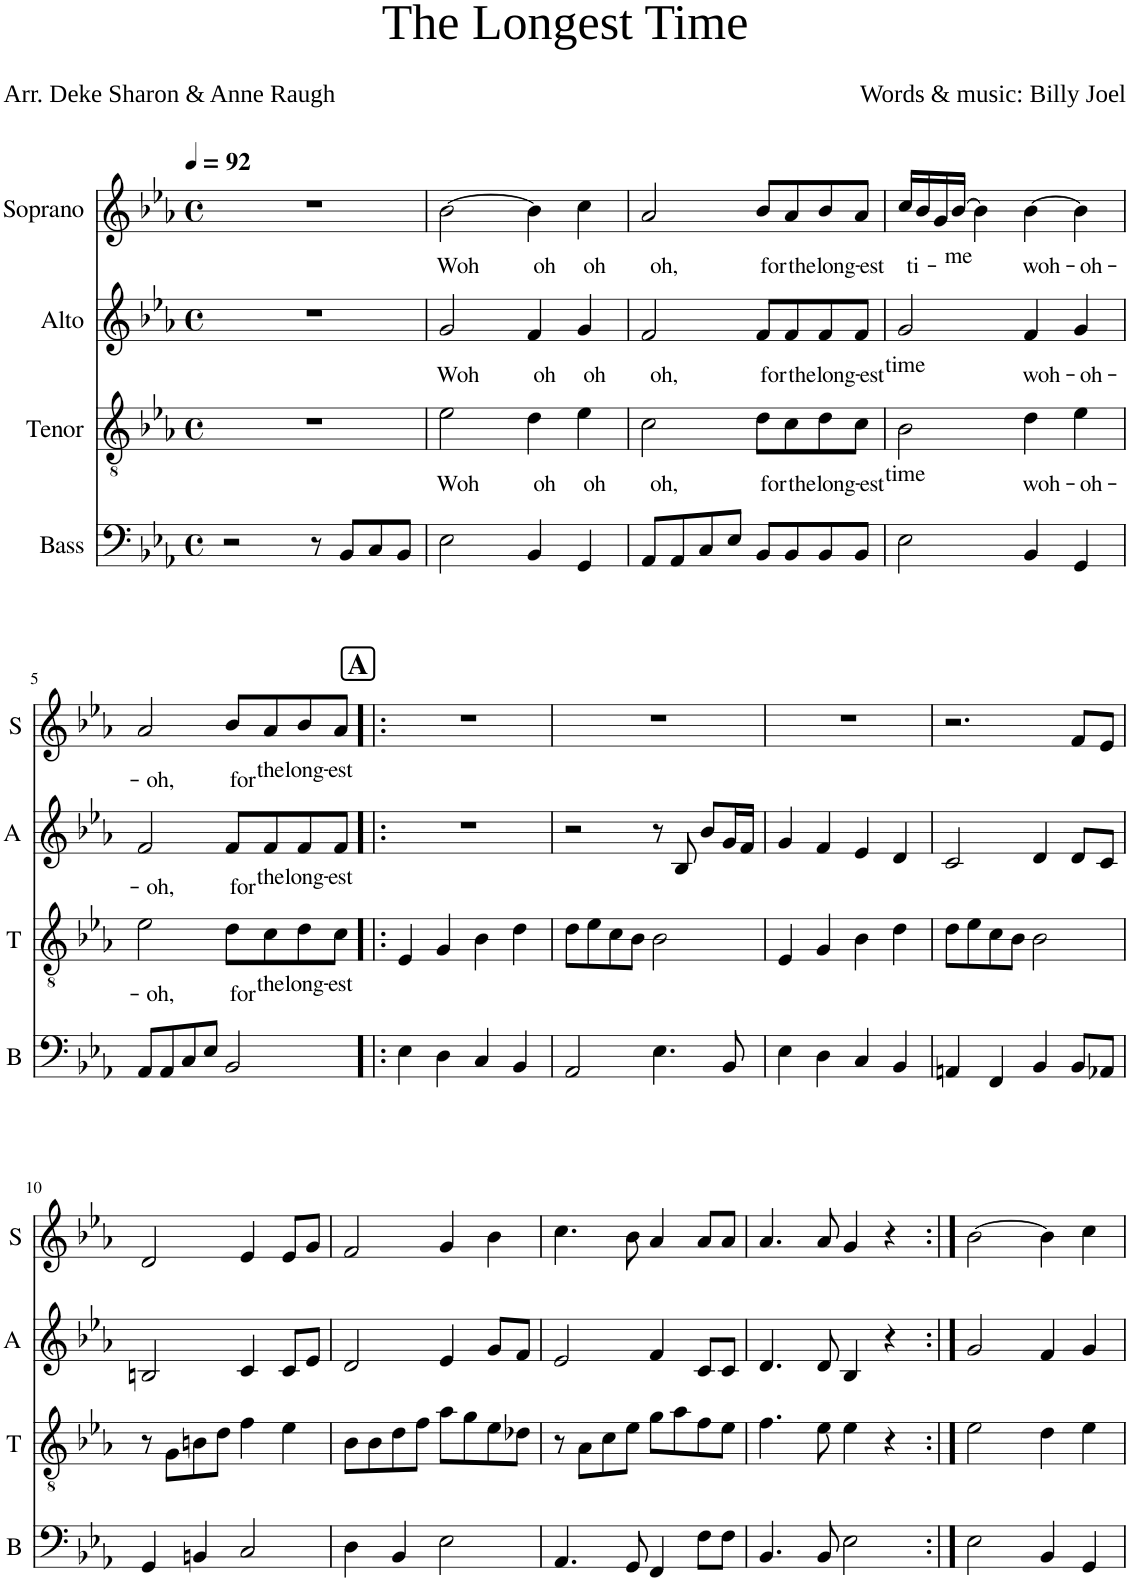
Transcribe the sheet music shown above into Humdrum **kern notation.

**kern	**kern	**text	**kern	**text	**kern	**text
*part4	*part3	*part3	*part2	*part2	*part1	*part1
*staff4	*staff3	*staff3	*staff2	*staff2	*staff1	*staff1
*I"Bass	*I"Tenor	*	*I"Alto	*	*I"Soprano	*
*I'B	*I'T	*	*I'A	*	*I'S	*
*clefF4	*clefGv2	*	*clefG2	*	*clefG2	*
*k[b-e-a-]	*k[b-e-a-]	*	*k[b-e-a-]	*	*k[b-e-a-]	*
*M4/4	*M4/4	*	*M4/4	*	*M4/4	*
*met(c)	*met(c)	*	*met(c)	*	*met(c)	*
*MM92	*MM92	*	*MM92	*	*MM92	*
=1	=1	=1	=1	=1	=1	=1
2r	1r	.	1r	.	1r	.
8r	.	.	.	.	.	.
8BB-/L	.	.	.	.	.	.
8C/	.	.	.	.	.	.
8BB-/J	.	.	.	.	.	.
=2	=2	=2	=2	=2	=2	=2
!	!	!LO:LY:b	!	!LO:LY:b	!	!LO:LY:b
2E-\	2e-\	Woh	2g/	Woh	[2b-\	Woh
!	!	!LO:LY:b	!	!LO:LY:b	!	!LO:LY:b
4BB-/	4d\	oh	4f/	oh	4b-\]	oh
!	!	!LO:LY:b	!	!LO:LY:b	!	!LO:LY:b
4GG/	4e-\	oh	4g/	oh	4cc\	oh
=3	=3	=3	=3	=3	=3	=3
!	!	!LO:LY:b	!	!LO:LY:b	!	!LO:LY:b
8AA-/L	2c\	oh,	2f/	oh,	2a-/	oh,
8AA-/	.	.	.	.	.	.
8C/	.	.	.	.	.	.
8E-/J	.	.	.	.	.	.
!	!	!LO:LY:b	!	!LO:LY:b	!	!LO:LY:b
8BB-/L	8d\L	for	8f/L	for	8b-/L	for
!	!	!LO:LY:b	!	!LO:LY:b	!	!LO:LY:b
8BB-/	8c\	the	8f/	the	8a-/	the
!	!	!LO:LY:b	!	!LO:LY:b	!	!LO:LY:b
8BB-/	8d\	long-	8f/	long-	8b-/	long-
!	!	!LO:LY:b	!	!LO:LY:b	!	!LO:LY:b
8BB-/J	8c\J	-est	8f/J	-est	8a-/J	-est
=4	=4	=4	=4	=4	=4	=4
!	!	!LO:LY:b	!	!LO:LY:b	!	!LO:LY:b
2E-\	2B-\	time	2g/	time	16cc/LL	ti-
.	.	.	.	.	16b-/	.
.	.	.	.	.	16g/	.
!	!	!	!	!	!	!LO:LY:b
.	.	.	.	.	[16b-/JJ	-me
.	.	.	.	.	4b-\]	.
!	!	!LO:LY:b	!	!LO:LY:b	!	!LO:LY:b
4BB-/	4d\	-woh-	4f/	-woh-	[4b-\	-woh-
!	!	!LO:LY:b	!	!LO:LY:b	!	!LO:LY:b
4GG/	4e-\	-oh-	4g/	-oh-	4b-\]	-oh-
!!LO:LB:g=z
=5	=5	=5	=5	=5	=5	=5
!	!	!LO:LY:b	!	!LO:LY:b	!	!LO:LY:b
8AA-/L	2e-\	-oh,	2f/	-oh,	2a-/	-oh,
8AA-/	.	.	.	.	.	.
8C/	.	.	.	.	.	.
8E-/J	.	.	.	.	.	.
!	!	!LO:LY:b	!	!LO:LY:b	!	!LO:LY:b
2BB-/	8d\L	for	8f/L	for	8b-/L	for
!	!	!LO:LY:b	!	!LO:LY:b	!	!LO:LY:b
.	8c\	the	8f/	the	8a-/	the
!	!	!LO:LY:b	!	!LO:LY:b	!	!LO:LY:b
.	8d\	long-	8f/	long-	8b-/	long-
!	!	!LO:LY:b	!	!LO:LY:b	!	!LO:LY:b
.	8c\J	-est	8f/J	-est	8a-/J	-est
!!LO:REH:place=s1:a:B:cj:fs=14:t=A
=6!|:	=6!|:	=6!|:	=6!|:	=6!|:	=6!|:	=6!|:
4E-\	4E-/	.	1r	.	1r	.
4D\	4G/	.	.	.	.	.
4C/	4B-\	.	.	.	.	.
4BB-/	4d\	.	.	.	.	.
=7	=7	=7	=7	=7	=7	=7
2AA-/	8d\L	.	2r	.	1r	.
.	8e-\	.	.	.	.	.
.	8c\	.	.	.	.	.
.	8B-\J	.	.	.	.	.
4.E-\	2B-\	.	8r	.	.	.
.	.	.	8B-/	.	.	.
.	.	.	8b-/L	.	.	.
8BB-/	.	.	16g/L	.	.	.
.	.	.	16f/JJ	.	.	.
=8	=8	=8	=8	=8	=8	=8
4E-\	4E-/	.	4g/	.	1r	.
4D\	4G/	.	4f/	.	.	.
4C/	4B-\	.	4e-/	.	.	.
4BB-/	4d\	.	4d/	.	.	.
=9	=9	=9	=9	=9	=9	=9
4AAn/	8d\L	.	2c/	.	2.r	.
.	8e-\	.	.	.	.	.
4FF/	8c\	.	.	.	.	.
.	8B-\J	.	.	.	.	.
4BB-/	2B-\	.	4d/	.	.	.
8BB-/L	.	.	8d/L	.	8f/L	.
8AA-X/J	.	.	8c/J	.	8e-/J	.
!!LO:LB:g=z
=10	=10	=10	=10	=10	=10	=10
4GG/	8r	.	2Bn/	.	2d/	.
.	8G\L	.	.	.	.	.
4BBn/	8Bn\	.	.	.	.	.
.	8d\J	.	.	.	.	.
2C/	4f\	.	4c/	.	4e-/	.
.	4e-\	.	8c/L	.	8e-/L	.
.	.	.	8e-/J	.	8g/J	.
=11	=11	=11	=11	=11	=11	=11
4D\	8B-\L	.	2d/	.	2f/	.
.	8B-\	.	.	.	.	.
4BB-/	8d\	.	.	.	.	.
.	8f\J	.	.	.	.	.
2E-\	8a-\L	.	4e-/	.	4g/	.
.	8g\	.	.	.	.	.
.	8e-\	.	8g/L	.	4b-\	.
.	8d-X\J	.	8f/J	.	.	.
=12	=12	=12	=12	=12	=12	=12
4.AA-/	8r	.	2e-/	.	4.cc\	.
.	8A-\L	.	.	.	.	.
.	8c\	.	.	.	.	.
8GG/	8e-\J	.	.	.	8b-\	.
4FF/	8g\L	.	4f/	.	4a-/	.
.	8a-\	.	.	.	.	.
8F\L	8f\	.	8c/L	.	8a-/L	.
8F\J	8e-\J	.	8c/J	.	8a-/J	.
=13	=13	=13	=13	=13	=13	=13
4.BB-/	4.f\	.	4.d/	.	4.a-/	.
8BB-/	8e-\	.	8d/	.	8a-/	.
2E-\	4e-\	.	4B-/	.	4g/	.
.	4r	.	4r	.	4r	.
=14:|!	=14:|!	=14:|!	=14:|!	=14:|!	=14:|!	=14:|!
2E-\	2e-\	.	2g/	.	[2b-\	.
4BB-/	4d\	.	4f/	.	4b-\]	.
4GG/	4e-\	.	4g/	.	4cc\	.
=	=	=	=	=	=	=
*-	*-	*-	*-	*-	*-	*-
